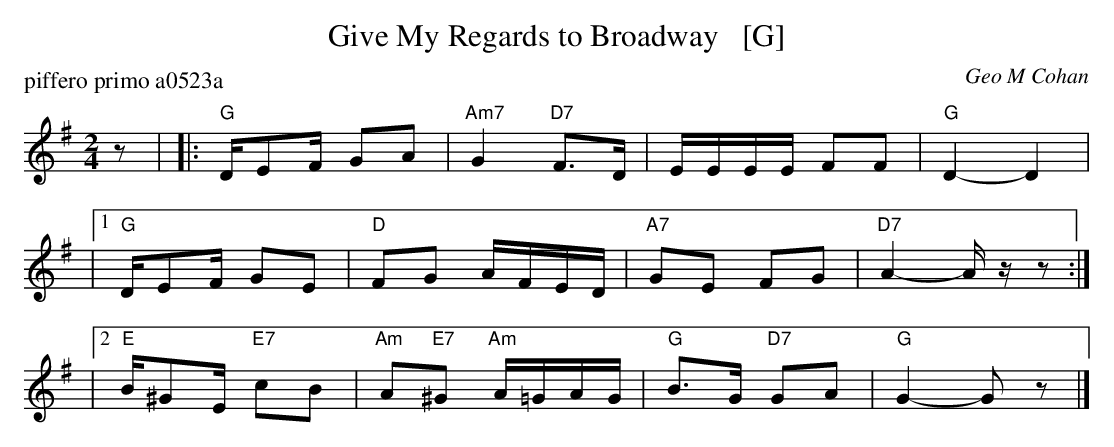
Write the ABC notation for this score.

X:1
T: Give My Regards to Broadway   [G]
P: piffero primo a0523a
O: Geo M Cohan
M: 2/4
L: 1/16
K: G
z2 |\
|:  "G"DE2F G2A2 | "Am7"G4 "D7"F3D | EEEE F2F2 | "G"D4- D4 |
|[1 "G"DE2F G2E2 | "D"F2G2 AFED | "A7"G2E2 F2G2 | "D7"A4- Azz2 :|
|[2 "E"B^G2E "E7"c2B2 | "Am"A2"E7"^G2 "Am"A=GAG | "G"B3G "D7"G2A2 | "G"G4- G2z2 |]
